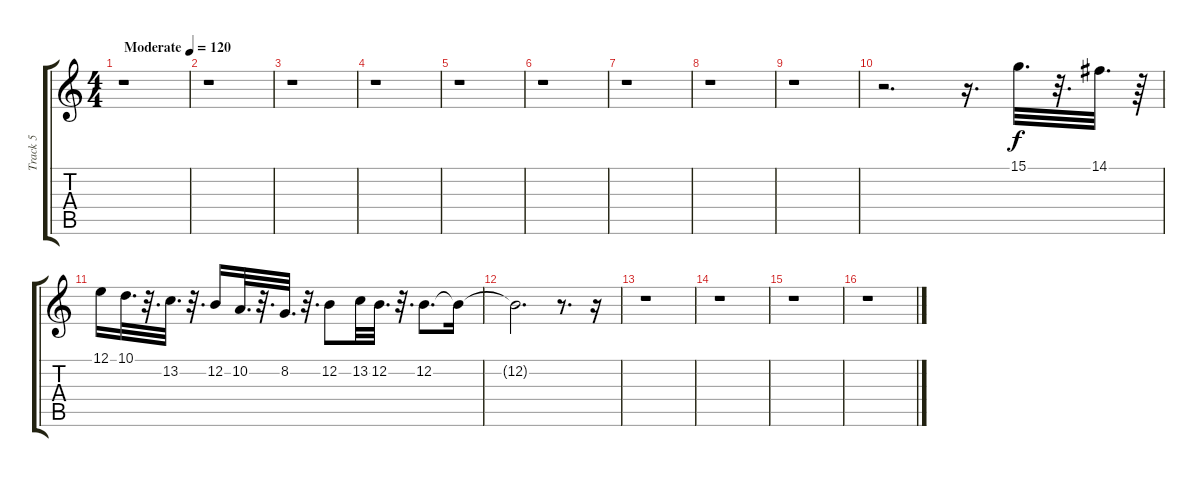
\track ("Track 5" "Track 5") {instrument panflute}
\staff {score tabs}
\tuning (E4 B3 G3 D3 A2 E2) {hide}
\ts (4 4)
\tempo (120 "Moderate")
\clef g2
\ks c
r.1{dy f instrument panflute} |
r.1 |
r.1 |
r.1 |
r.1 |
r.1 |
r.1 |
r.1 |
r.1 |
r.2{d} r.16{d} 15.1.32{d} r.32{d} 14.1.32{d} r.64 |
12.1.16 10.1.32{d} r.32{d} 13.2.32{d} r.32{d} 12.2.16 10.2.32{d} r.32{d} 8.2.32{d} r.32{d} 12.2.8 13.2.32 12.2.32{d} r.32{d} 12.2.8{d} 12.2{t}.16 |
12.2{t}.2{d} r.8{d} r.16 |
r.1 |
r.1 |
r.1 |
r.1
